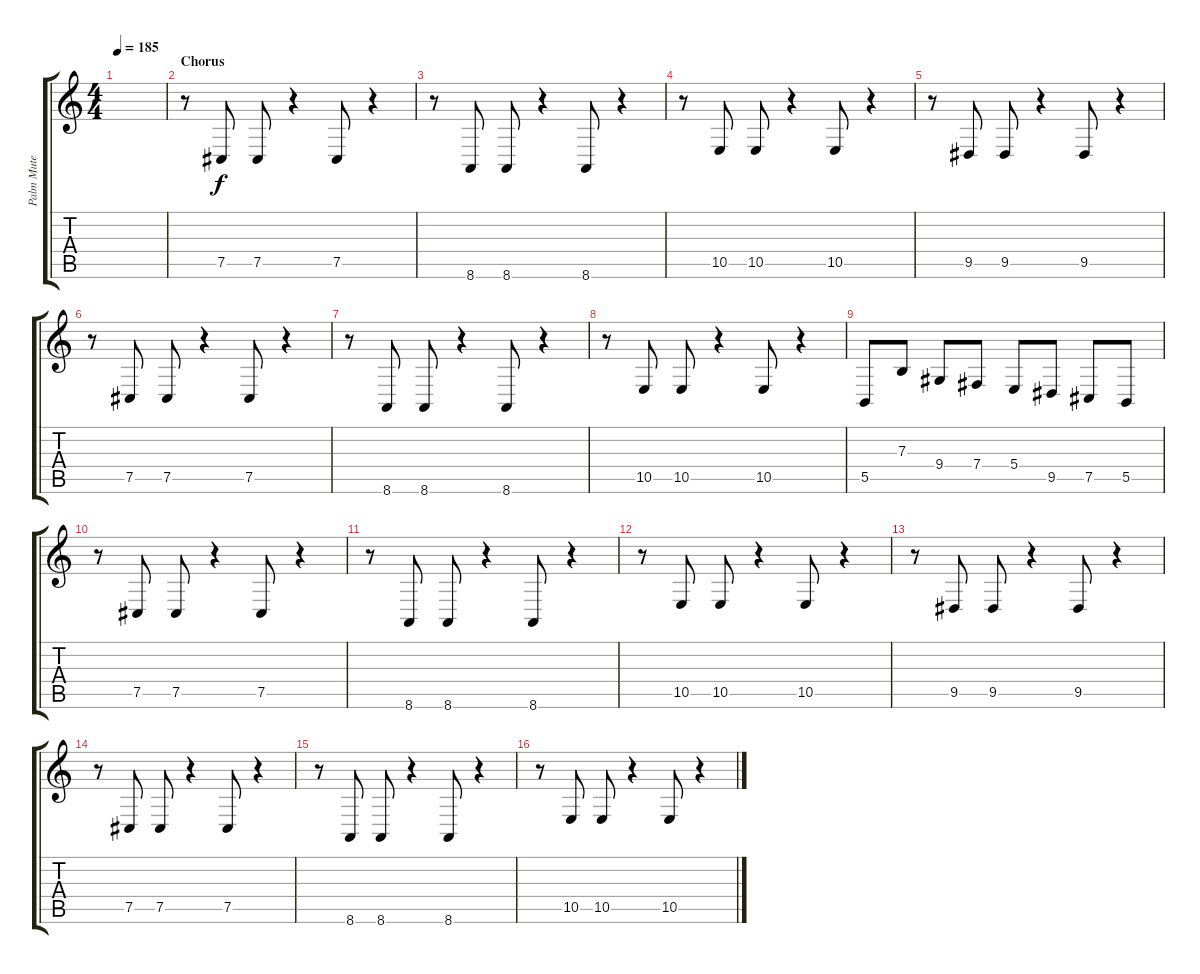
\track ("Palm Mute Boosted" "Palm Mute ") {instrument violin}
\staff {score tabs}
\tuning (Db4 Ab3 E3 B2 Gb2 Db2) {hide}
\ts (4 4)
\tempo 185
\clef g2
\ks c
|
\section ("" "Chorus")
r.8{instrument violin} 7.5.8 7.5.8 r.4 7.5.8 r.4 |
r.8 8.6.8 8.6.8 r.4 8.6.8 r.4 |
r.8 10.5.8 10.5.8 r.4 10.5.8 r.4 |
r.8 9.5.8 9.5.8 r.4 9.5.8 r.4 |
r.8 7.5.8 7.5.8 r.4 7.5.8 r.4 |
r.8 8.6.8 8.6.8 r.4 8.6.8 r.4 |
r.8 10.5.8 10.5.8 r.4 10.5.8 r.4 |
5.5.8 7.3.8 9.4.8 7.4.8 5.4.8 9.5.8 7.5.8 5.5.8 |
r.8 7.5.8 7.5.8 r.4 7.5.8 r.4 |
r.8 8.6.8 8.6.8 r.4 8.6.8 r.4 |
r.8 10.5.8 10.5.8 r.4 10.5.8 r.4 |
r.8 9.5.8 9.5.8 r.4 9.5.8 r.4 |
r.8 7.5.8 7.5.8 r.4 7.5.8 r.4 |
r.8 8.6.8 8.6.8 r.4 8.6.8 r.4 |
r.8 10.5.8 10.5.8 r.4 10.5.8 r.4
